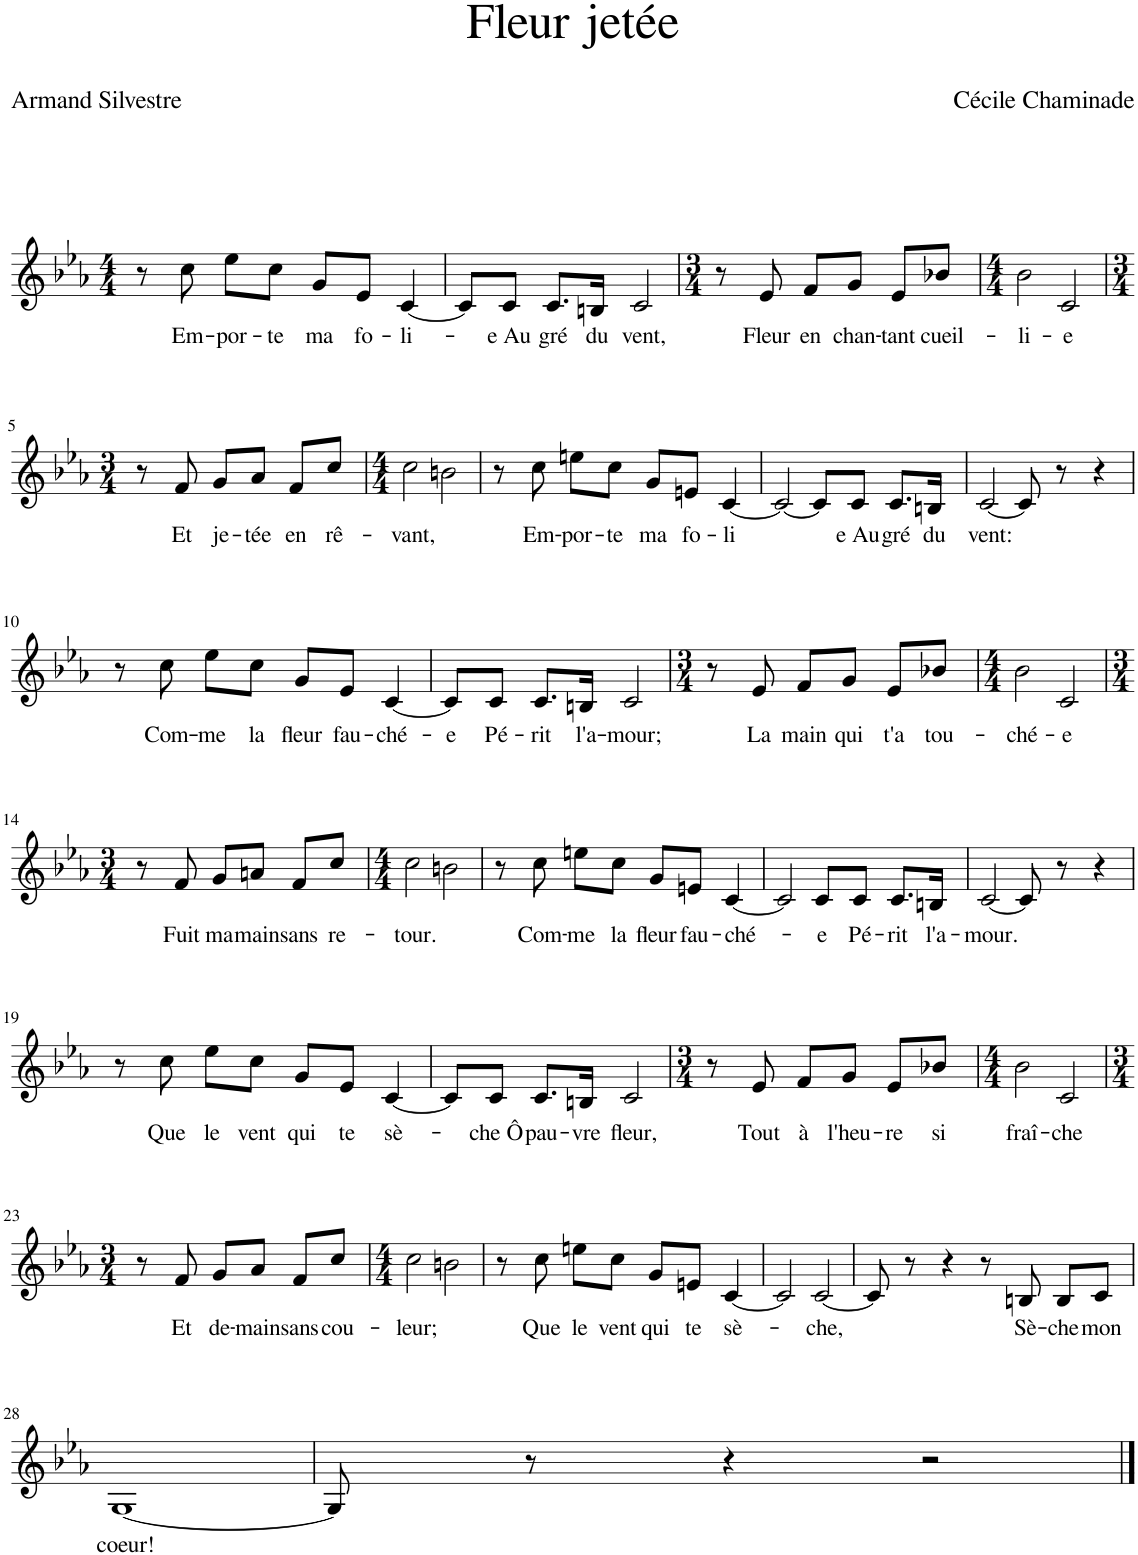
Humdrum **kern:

**kern	**text
*part1	*part1
*staff1	*staff1
*I"Piano	*
*I'Pno	*
*clefG2	*
*k[b-e-a-]	*
*M4/4	*
=1	=1
8r	.
!	!LO:LY:b
8cc\	Em-
!	!LO:LY:b
8ee-\L	-por-
!	!LO:LY:b
8cc\J	-te
!	!LO:LY:b
8g/L	ma
!	!LO:LY:b
8e-/J	fo-
!	!LO:LY:b
[4c/	-li-
=2	=2
8c/L]	.
!	!LO:LY:b
8c/J	-e Au
!	!LO:LY:b
8.c/L	gré
!	!LO:LY:b
16Bn/Jk	du
!	!LO:LY:b
2c/	vent,
=3	=3
*M3/4	*
8r	.
!	!LO:LY:b
8e-/	Fleur
!	!LO:LY:b
8f/L	en
!	!LO:LY:b
8g/J	chan-
!	!LO:LY:b
8e-/L	-tant
!	!LO:LY:b
8b-X/J	cueil-
=4	=4
*M4/4	*
!	!LO:LY:b
2b-\	-li-
!	!LO:LY:b
2c/	-e
!!LO:LB:g=z
=5	=5
*M3/4	*
8r	.
!	!LO:LY:b
8f/	Et
!	!LO:LY:b
8g/L	je-
!	!LO:LY:b
8a-/J	-tée
!	!LO:LY:b
8f/L	en
!	!LO:LY:b
8cc/J	rê-
=6	=6
*M4/4	*
!	!LO:LY:b
2cc\	-vant,
2bn\	.
=7	=7
8r	.
!	!LO:LY:b
8cc\	Em-
!	!LO:LY:b
8een\L	-por-
!	!LO:LY:b
8cc\J	-te
!	!LO:LY:b
8g/L	ma
!	!LO:LY:b
8en/J	fo-
!	!LO:LY:b
[4c/	-li
=8	=8
2c/_	.
8c/L]	.
!	!LO:LY:b
8c/J	-e Au
!	!LO:LY:b
8.c/L	gré
!	!LO:LY:b
16Bn/Jk	du
=9	=9
!	!LO:LY:b
[2c/	vent:
8c/]	.
8r	.
4r	.
!!LO:LB:g=z
=10	=10
8r	.
!	!LO:LY:b
8cc\	Com-
!	!LO:LY:b
8ee-\L	-me
!	!LO:LY:b
8cc\J	la
!	!LO:LY:b
8g/L	fleur
!	!LO:LY:b
8e-/J	fau-
!	!LO:LY:b
[4c/	-ché-
=11	=11
!	!LO:LY:b
8c/L]	-e
!	!LO:LY:b
8c/J	Pé-
!	!LO:LY:b
8.c/L	-rit
!	!LO:LY:b
16Bn/Jk	l'a-
!	!LO:LY:b
2c/	-mour;
=12	=12
*M3/4	*
8r	.
!	!LO:LY:b
8e-/	La
!	!LO:LY:b
8f/L	main
!	!LO:LY:b
8g/J	qui
!	!LO:LY:b
8e-/L	t'a
!	!LO:LY:b
8b-X/J	tou-
=13	=13
*M4/4	*
!	!LO:LY:b
2b-\	-ché-
!	!LO:LY:b
2c/	-e
!!LO:LB:g=z
=14	=14
*M3/4	*
8r	.
!	!LO:LY:b
8f/	Fuit
!	!LO:LY:b
8g/L	ma
!	!LO:LY:b
8an/J	main
!	!LO:LY:b
8f/L	sans
!	!LO:LY:b
8cc/J	re-
=15	=15
*M4/4	*
!	!LO:LY:b
2cc\	-tour.
2bn\	.
=16	=16
8r	.
!	!LO:LY:b
8cc\	Com-
!	!LO:LY:b
8een\L	-me
!	!LO:LY:b
8cc\J	la
!	!LO:LY:b
8g/L	fleur
!	!LO:LY:b
8en/J	fau-
!	!LO:LY:b
[4c/	-ché-
=17	=17
2c/]	.
!	!LO:LY:b
8c/L	-e
!	!LO:LY:b
8c/J	Pé-
!	!LO:LY:b
8.c/L	-rit
!	!LO:LY:b
16Bn/Jk	l'a-
=18	=18
!	!LO:LY:b
[2c/	-mour.
8c/]	.
8r	.
4r	.
!!LO:LB:g=z
=19	=19
8r	.
!	!LO:LY:b
8cc\	Que
!	!LO:LY:b
8ee-\L	le
!	!LO:LY:b
8cc\J	vent
!	!LO:LY:b
8g/L	qui
!	!LO:LY:b
8e-/J	te
!	!LO:LY:b
[4c/	sè-
=20	=20
8c/L]	.
!	!LO:LY:b
8c/J	-che Ô
!	!LO:LY:b
8.c/L	pau-
!	!LO:LY:b
16Bn/Jk	-vre
!	!LO:LY:b
2c/	fleur,
=21	=21
*M3/4	*
8r	.
!	!LO:LY:b
8e-/	Tout
!	!LO:LY:b
8f/L	à
!	!LO:LY:b
8g/J	l'heu-
!	!LO:LY:b
8e-/L	-re
!	!LO:LY:b
8b-X/J	si
=22	=22
*M4/4	*
!	!LO:LY:b
2b-\	fraî-
!	!LO:LY:b
2c/	-che
!!LO:LB:g=z
=23	=23
*M3/4	*
8r	.
!	!LO:LY:b
8f/	Et
!	!LO:LY:b
8g/L	de-
!	!LO:LY:b
8a-/J	-main
!	!LO:LY:b
8f/L	sans
!	!LO:LY:b
8cc/J	cou-
=24	=24
*M4/4	*
!	!LO:LY:b
2cc\	-leur;
2bn\	.
=25	=25
8r	.
!	!LO:LY:b
8cc\	Que
!	!LO:LY:b
8een\L	le
!	!LO:LY:b
8cc\J	vent
!	!LO:LY:b
8g/L	qui
!	!LO:LY:b
8en/J	te
!	!LO:LY:b
[4c/	sè-
=26	=26
2c/]	.
!	!LO:LY:b
[2c/	-che,
=27	=27
8c/]	.
8r	.
4r	.
8r	.
!	!LO:LY:b
8Bn/	Sè-
!	!LO:LY:b
8B/L	-che
!	!LO:LY:b
8c/J	mon
!!LO:LB:g=z
=28	=28
!	!LO:LY:b
[1G	coeur!
=29	=29
8G/]	.
8r	.
4r	.
2r	.
==	==
*-	*-
